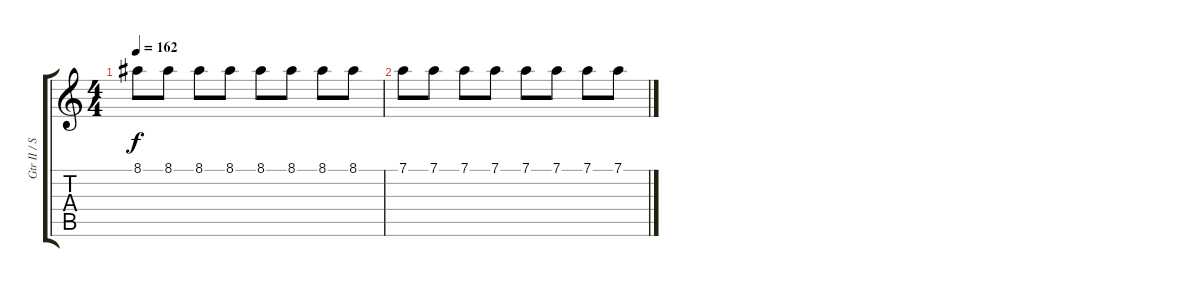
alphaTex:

\track ("Gtr II / Strings" "Gtr II / S") {instrument distortionguitar}
\staff {score tabs}
\tuning (D4 A3 F3 C3 G2 C2) {hide}
\ts (4 4)
\tempo 162
\clef g2
\ks c
8.1.8{dy f} 8.1.8 8.1.8 8.1.8 8.1.8 8.1.8 8.1.8 8.1.8 |
7.1.8 7.1.8 7.1.8 7.1.8 7.1.8 7.1.8 7.1.8 7.1.8
